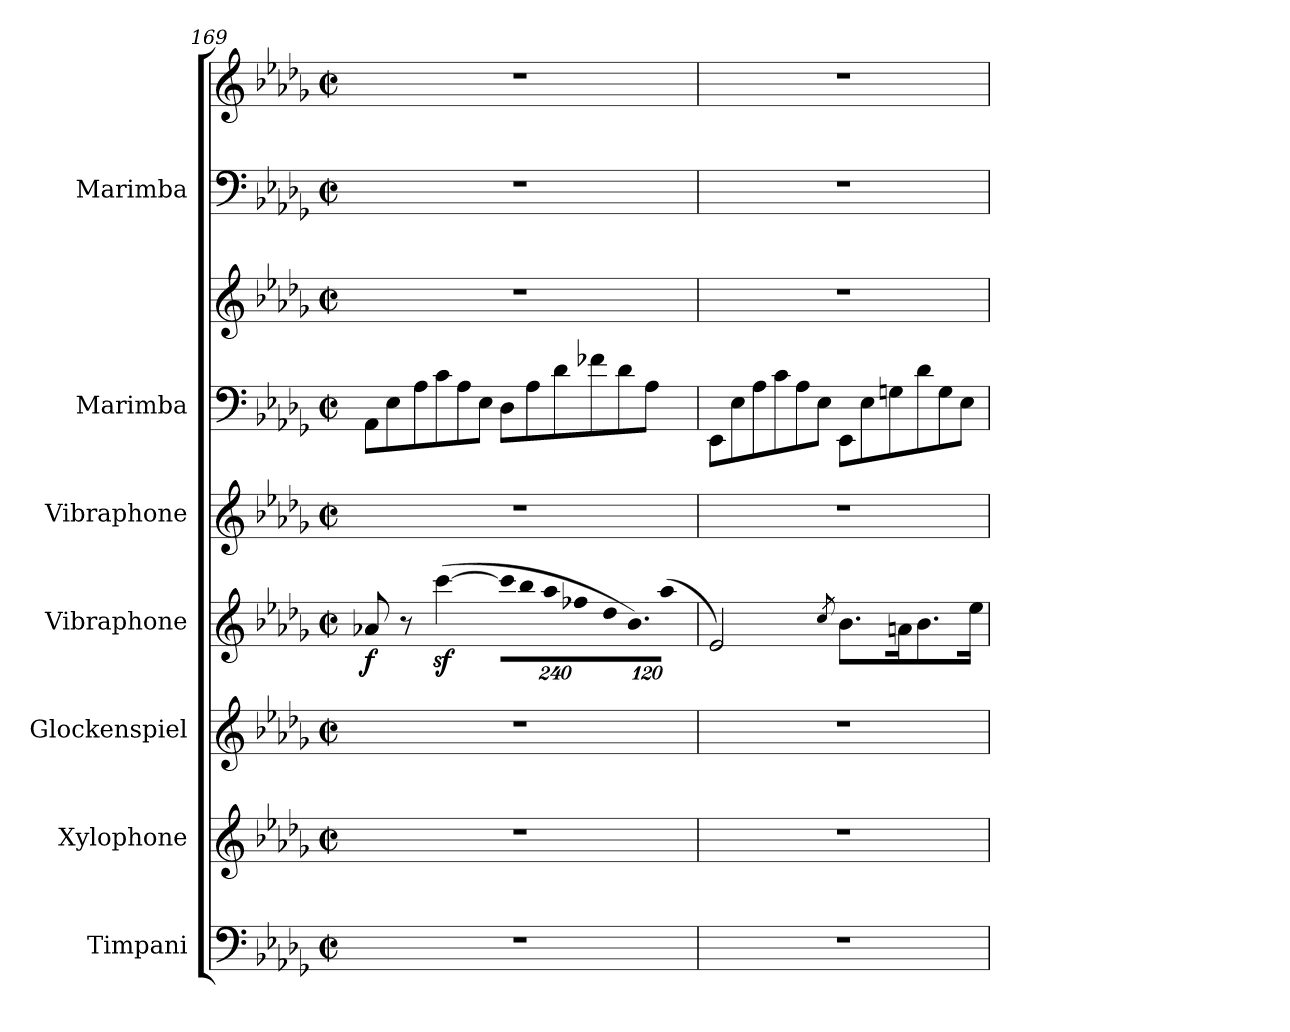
**kern	**kern	**kern	**kern	**dynam	**kern	**kern	**kern	**kern	**kern
*part7	*part6	*part5	*part4	*part4	*part3	*part2	*part2	*part1	*part1
*staff9	*staff8	*staff7	*staff6	*staff6	*staff5	*staff4	*staff3	*staff2	*staff1
*I"Timpani	*I"Xylophone	*I"Glockenspiel	*I"Vibraphone	*	*I"Vibraphone	*I"Marimba	*	*I"Marimba	*
*I'Timp.	*I'Xyl.	*I'Glk.	*I'Vib.	*	*I'Vib.	*I'Mrm.	*	*I'Mrm.	*
*clefF4	*clefG2	*clefG2	*clefG2	*	*clefG2	*clefF4	*clefG2	*clefF4	*clefG2
*	*ITrd-7c-12	*ITrd-14c-24	*	*	*	*	*	*	*
*k[b-e-a-d-g-]	*k[b-e-a-d-g-]	*k[b-e-a-d-g-]	*k[b-e-a-d-g-]	*	*k[b-e-a-d-g-]	*k[b-e-a-d-g-]	*k[b-e-a-d-g-]	*k[b-e-a-d-g-]	*k[b-e-a-d-g-]
*M2/2	*M2/2	*M2/2	*M2/2	*	*M2/2	*M2/2	*M2/2	*M2/2	*M2/2
*met(c|)	*met(c|)	*met(c|)	*met(c|)	*	*met(c|)	*met(c|)	*met(c|)	*met(c|)	*met(c|)
*	*	*	*	*	*	*Xtuplet	*	*	*
=169	=169	=169	=169	=169	=169	=169	=169	=169	=169
!	!	!	!	!LO:DY:b	!	!	!	!	!
1r	1r	1r	8a-X/	f	1r	12AA-\L	1r	1r	1r
.	.	.	.	.	.	12E-\	.	.	.
.	.	.	8r	.	.	.	.	.	.
.	.	.	.	.	.	12A-\	.	.	.
.	.	.	([4cccz<\	.	.	12c\	.	.	.
.	.	.	.	.	.	12A-\	.	.	.
.	.	.	.	.	.	12E-\J	.	.	.
*	*	*	*Xbrackettup	*	*	*	*	*	*
!	!	!	!LO:N:vis=8	!	!	!	!	!	!
.	.	.	1920%137ccc\L]	.	.	12D-\L	.	.	.
!	!	!	!LO:N:vis=8	!	!	!	!	!	!
.	.	.	1920%137bb-\	.	.	.	.	.	.
.	.	.	.	.	.	12A-\	.	.	.
!	!	!	!LO:N:vis=8	!	!	!	!	!	!
.	.	.	1920%137aa-\	.	.	.	.	.	.
.	.	.	.	.	.	12d-\	.	.	.
!	!	!	!LO:N:vis=8	!	!	!	!	!	!
.	.	.	1920%137ff-X\	.	.	.	.	.	.
.	.	.	.	.	.	12f-X\	.	.	.
!	!	!	!LO:N:vis=8	!	!	!	!	!	!
.	.	.	1920%137dd-\	.	.	.	.	.	.
.	.	.	.	.	.	12d-\	.	.	.
!	!	!	!LO:N:vis=8.	!	!	!	!	!	!
.	.	.	960%103b-\)	.	.	.	.	.	.
.	.	.	.	.	.	12A-\J	.	.	.
!	!	!	!LO:N:vis=16	!	!	!	!	!	!
.	.	.	(640%23aa-\Jk	.	.	.	.	.	.
!!LO:PB:g=z
=170	=170	=170	=170	=170	=170	=170	=170	=170	=170
1r	1r	1r	2e-/)	.	1r	12EE-\L	1r	1r	1r
.	.	.	.	.	.	12E-\	.	.	.
.	.	.	.	.	.	12A-\	.	.	.
.	.	.	.	.	.	12c\	.	.	.
.	.	.	.	.	.	12A-\	.	.	.
.	.	.	.	.	.	12E-\J	.	.	.
.	.	.	8qcc/	.	.	.	.	.	.
!	!	!	!	!LO:DY:b	!	!	!	!	!
.	.	.	8.b-\L	other-dynamics	.	12EE-\L	.	.	.
.	.	.	.	.	.	12E-\	.	.	.
.	.	.	.	.	.	12Gn\	.	.	.
.	.	.	16an\K	.	.	.	.	.	.
.	.	.	8.b-\	.	.	12d-\	.	.	.
.	.	.	.	.	.	12G\	.	.	.
.	.	.	.	.	.	12E-\J	.	.	.
.	.	.	16ee-\Jk	.	.	.	.	.	.
=	=	=	=	=	=	=	=	=	=
*-	*-	*-	*-	*-	*-	*-	*-	*-	*-
